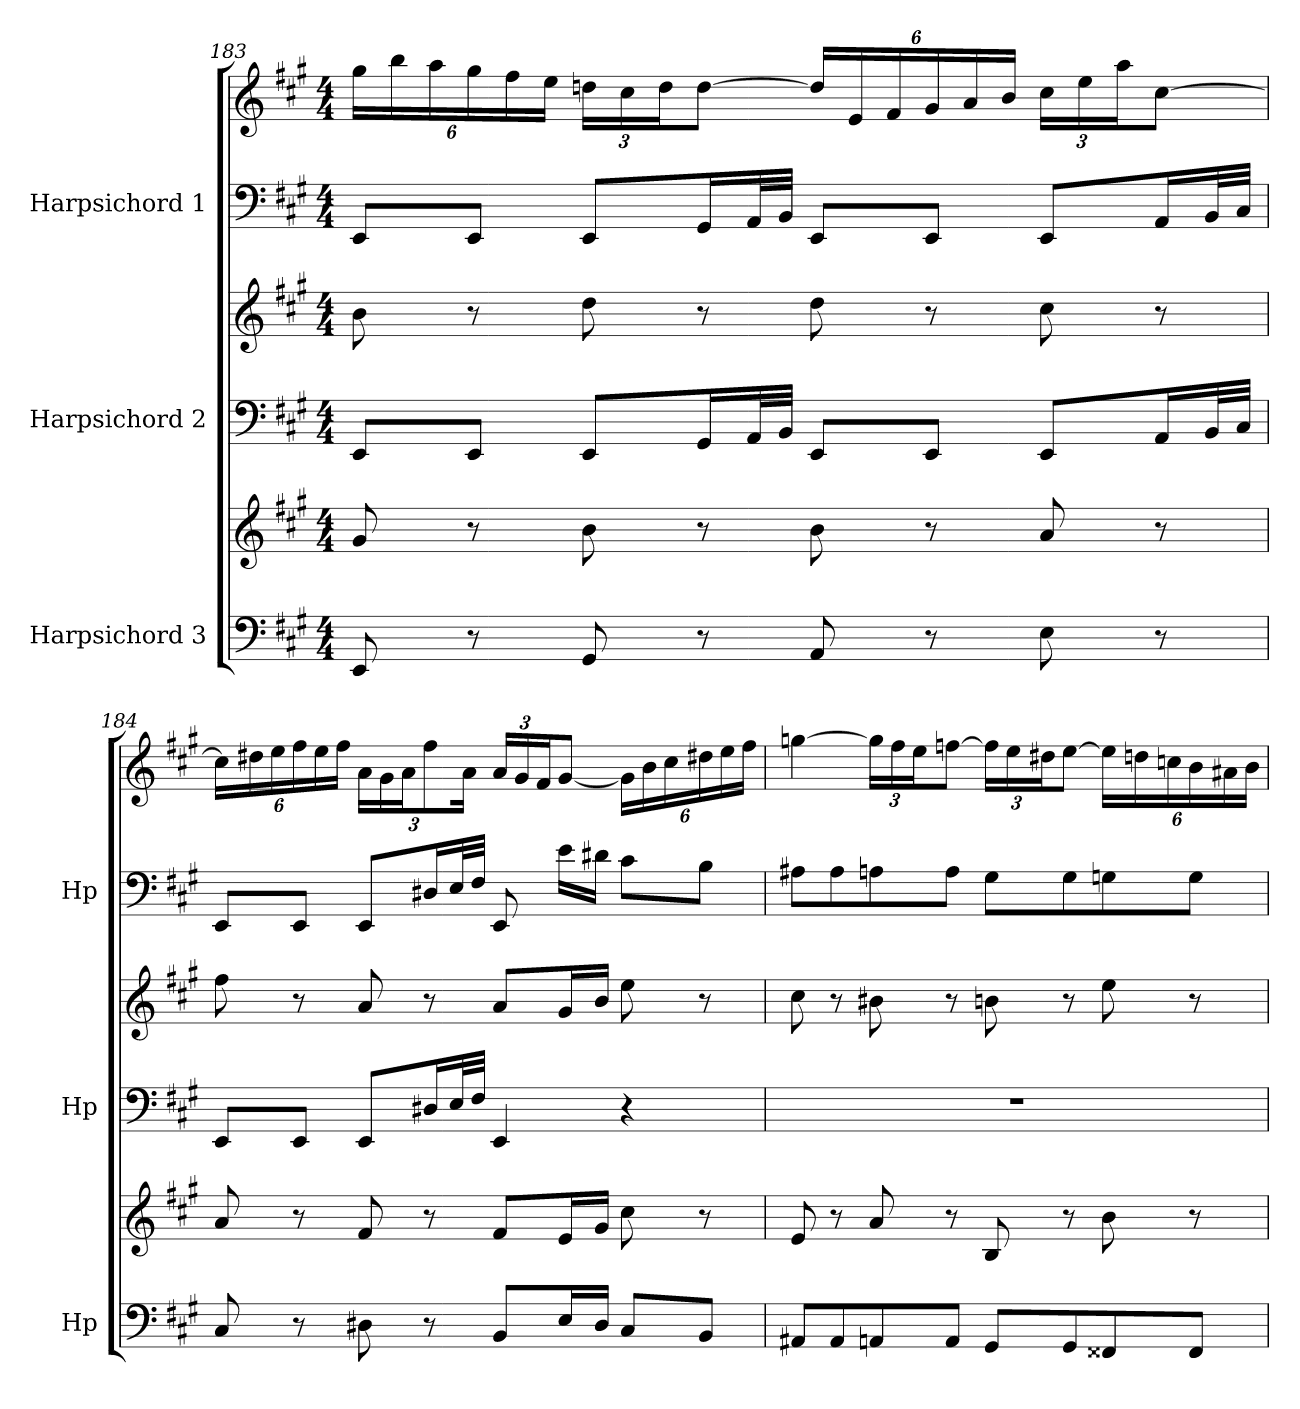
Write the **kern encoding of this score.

**kern	**kern	**kern	**kern	**kern	**kern
*part3	*part3	*part2	*part2	*part1	*part1
*staff6	*staff5	*staff4	*staff3	*staff2	*staff1
*I"Harpsichord 3	*	*I"Harpsichord 2	*	*I"Harpsichord 1	*
*I'Hp	*	*I'Hp	*	*I'Hp	*
!!LO:LB:g=z
*clefF4	*clefG2	*clefF4	*clefG2	*clefF4	*clefG2
*k[f#c#g#]	*k[f#c#g#]	*k[f#c#g#]	*k[f#c#g#]	*k[f#c#g#]	*k[f#c#g#]
*M4/4	*M4/4	*M4/4	*M4/4	*M4/4	*M4/4
*	*	*	*	*	*Xbrackettup
=183	=183	=183	=183	=183	=183
8EE/	8g#/	8EE/L	8b\	8EE/L	24gg#\LL
.	.	.	.	.	24bb\
.	.	.	.	.	24aa\
8r	8r	8EE/J	8r	8EE/J	24gg#\
.	.	.	.	.	24ff#\
.	.	.	.	.	24ee\JJ
8GG#/	8b\	8EE/L	8dd\	8EE/L	24ddn\LL
.	.	.	.	.	24cc#\
.	.	.	.	.	24dd\J
8r	8r	16GG#/L	8r	16GG#/L	[8dd\J
.	.	32AA/L	.	32AA/L	.
.	.	32BB/JJJ	.	32BB/JJJ	.
8AA/	8b\	8EE/L	8dd\	8EE/L	24dd/LL]
.	.	.	.	.	24e/
.	.	.	.	.	24f#/
8r	8r	8EE/J	8r	8EE/J	24g#/
.	.	.	.	.	24a/
.	.	.	.	.	24b/JJ
8E\	8a/	8EE/L	8cc#\	8EE/L	24cc#\LL
.	.	.	.	.	24ee\
.	.	.	.	.	24aa\J
8r	8r	16AA/L	8r	16AA/L	[8cc#\J
.	.	32BB/L	.	32BB/L	.
.	.	32C#/JJJ	.	32C#/JJJ	.
=184	=184	=184	=184	=184	=184
8C#/	8a/	8EE/L	8ff#\	8EE/L	24cc#\LL]
.	.	.	.	.	24dd#X\
.	.	.	.	.	24ee\
8r	8r	8EE/J	8r	8EE/J	24ff#\
.	.	.	.	.	24ee\
.	.	.	.	.	24ff#\JJ
8D#X\	8f#/	8EE/L	8a/	8EE/L	24a\LL
.	.	.	.	.	24g#\
.	.	.	.	.	24a\J
8r	8r	16D#X/L	8r	16D#X/L	12ff#\
.	.	32E/L	.	32E/L	.
.	.	.	.	.	24a\Jk
.	.	32F#/JJJ	.	32F#/JJJ	.
8BB/L	8f#/L	4EE/	8a/L	8EE/	24a/LL
.	.	.	.	.	24g#/
.	.	.	.	.	24f#/J
16E/L	16e/L	.	16g#/L	16e\LL	[8g#/J
16D#/JJ	16g#/JJ	.	16b/JJ	16d#X\JJ	.
8C#/L	8cc#\	4r	8ee\	8c#\L	24g#\LL]
.	.	.	.	.	24b\
.	.	.	.	.	24cc#\
8BB/J	8r	.	8r	8B\J	24dd#X\
.	.	.	.	.	24ee\
.	.	.	.	.	24ff#\JJ
!!LO:PB:g=z
=185	=185	=185	=185	=185	=185
8AA#X/L	8e/	1r	8cc#\	8A#X\L	[4ggn\
8AA#/	8r	.	8r	8A#\	.
8AAn/	8a/	.	8b#X\	8An\	24gg\LL]
.	.	.	.	.	24ff#\
.	.	.	.	.	24ee\J
8AA/J	8r	.	8r	8A\J	[8ffn\J
8GG#/L	8B/	.	8bn\	8G#\L	24ff\LL]
.	.	.	.	.	24ee\
.	.	.	.	.	24dd#X\J
8GG#/	8r	.	8r	8G#\	[8ee\J
8FF##X/	8b\	.	8ee\	8Gn\	24ee\LL]
.	.	.	.	.	24ddn\
.	.	.	.	.	24ccn\
8FF##/J	8r	.	8r	8G\J	24b\
.	.	.	.	.	24a#X\
.	.	.	.	.	24b\JJ
=	=	=	=	=	=
*-	*-	*-	*-	*-	*-
